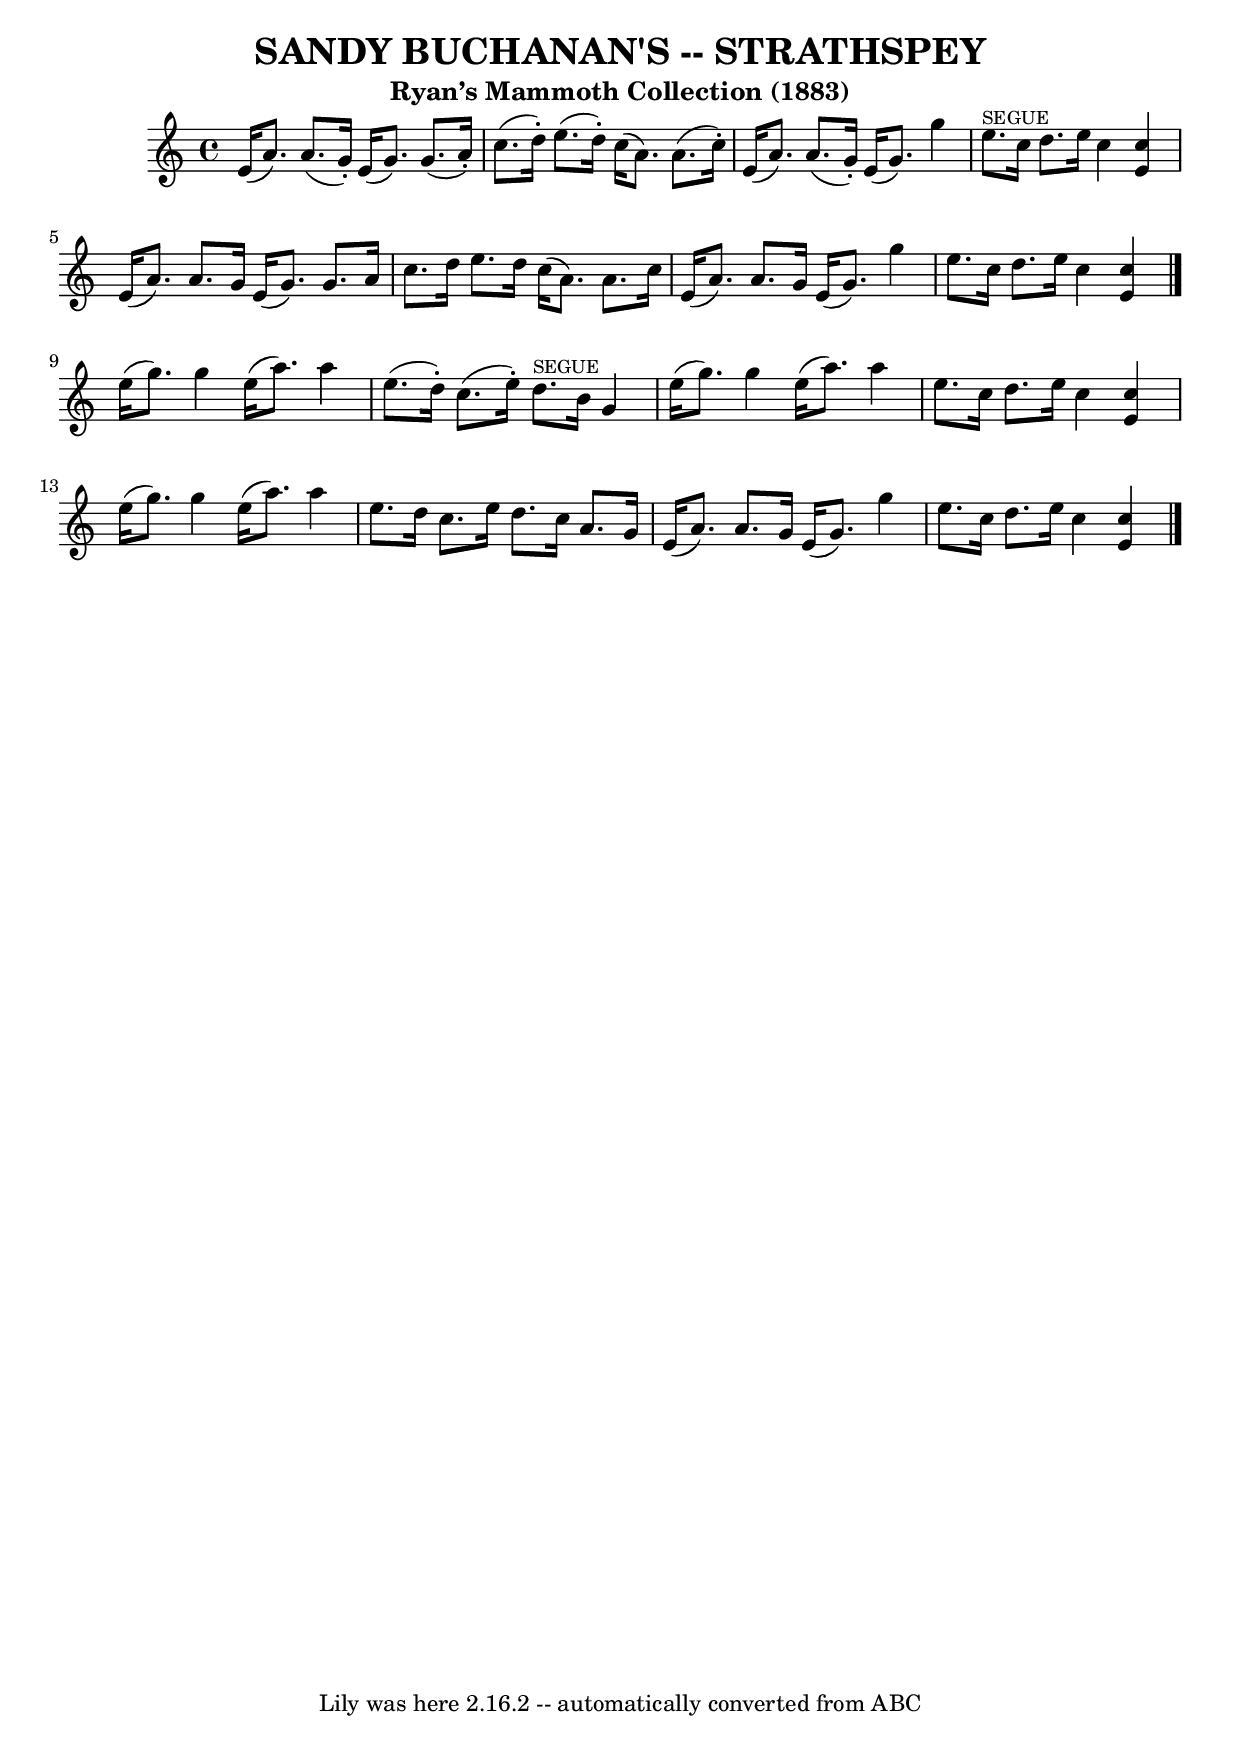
\version "2.16.2"
\include "Mammoth.ily"
\header {
  crossRefNumber = "1"
  footnotes = ""
  subtitle = "Ryan’s Mammoth Collection (1883)"
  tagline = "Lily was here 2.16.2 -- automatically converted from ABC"
  title = "SANDY BUCHANAN'S -- STRATHSPEY"

}
voicedefault =  {


  \override Staff.TimeSignature #'style = #'C
  \time 4/4 
  \key a \minor
  e'16 (a'8.) a'8. (g'16 -.) e'16 (
  g'8.) g'8. (a'16 -.)   |
  c''8. (d''16 -.) e''8. (
  d''16 -.) c''16 (a'8.) a'8. (c''16 -.)   |
  e'16 (
  a'8.) a'8. (g'16 -.) e'16 (g'8.) g''4    |
  e''8. 
  ^\segue c''16 d''8. e''16 c''4  << e'4 c''4   >>   |
  
  e'16 (a'8.) a'8. g'16 e'16 (g'8.) g'8. a'16    
  |
  c''8. d''16 e''8. d''16 c''16 (a'8.) a'8.    
  c''16    |
  e'16 (a'8.) a'8. g'16 e'16 (g'8.)   
  g''4    |
  e''8. c''16 d''8. e''16 c''4  << e'4 c''4   
				 >>   \bar "|." e''16 (g''8.) g''4 e''16 (a''8.) a''4    
  |
  e''8. (d''16 -.) c''8. (e''16 -.) d''8.^\segue   
  b'16 g'4    |
  e''16 (g''8.) g''4 e''16 (a''8.)   
  a''4    |
  e''8. c''16 d''8. e''16 c''4  << e'4 c''4   
				 >>   |
  e''16 (g''8.) g''4 e''16 (a''8.) a''4    
  |
  e''8. d''16 c''8. e''16 d''8. c''16 a'8. g'16   
  |
  e'16 (a'8.) a'8. g'16 e'16 (g'8.) g''4    
  |
  e''8. c''16 d''8. e''16 c''4  << e'4 c''4   >>   
  \bar "|."   

}

\score{
  <<

    \context Staff="default"
    {
      \voicedefault 
      
    }

  >>
  \layout {
    
  }
  \midi {
  }

}
